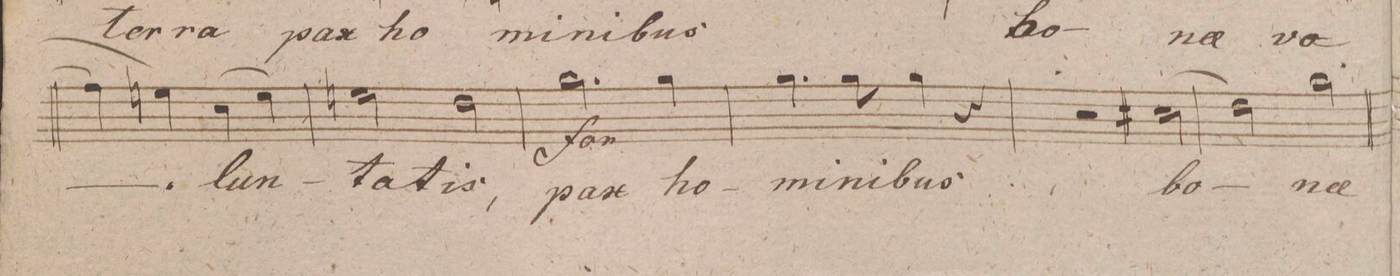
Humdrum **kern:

**kern	**text	**dynam
*I"Soprano.	*	*
*clefC1	*	*
*k[f#c#g#d#]	*	*
*met(c)	*	*
*M4/4	*	*
4dd\]	.	.
4ccn\)	.	.
(>4a\	-lun-	.
4cc\)	.	.
=36	=36	=36
2ccn\	-ta-	.
2b\	-tis,	.
=37	=37	=37
2.ee\	pax	f
4ee\	ho-	.
=38	=38	=38
4.ee\	-mi-	.
8ee\	-ni-	.
4ee\	-bus	.
4r	.	.
=39	=39	=39
2r	.	.
(>2a#X\	bo-	.
=40	=40	=40
2b\)	.	.
2ee\	-nae	.
=41	=41	=41
*-	*-	*-
